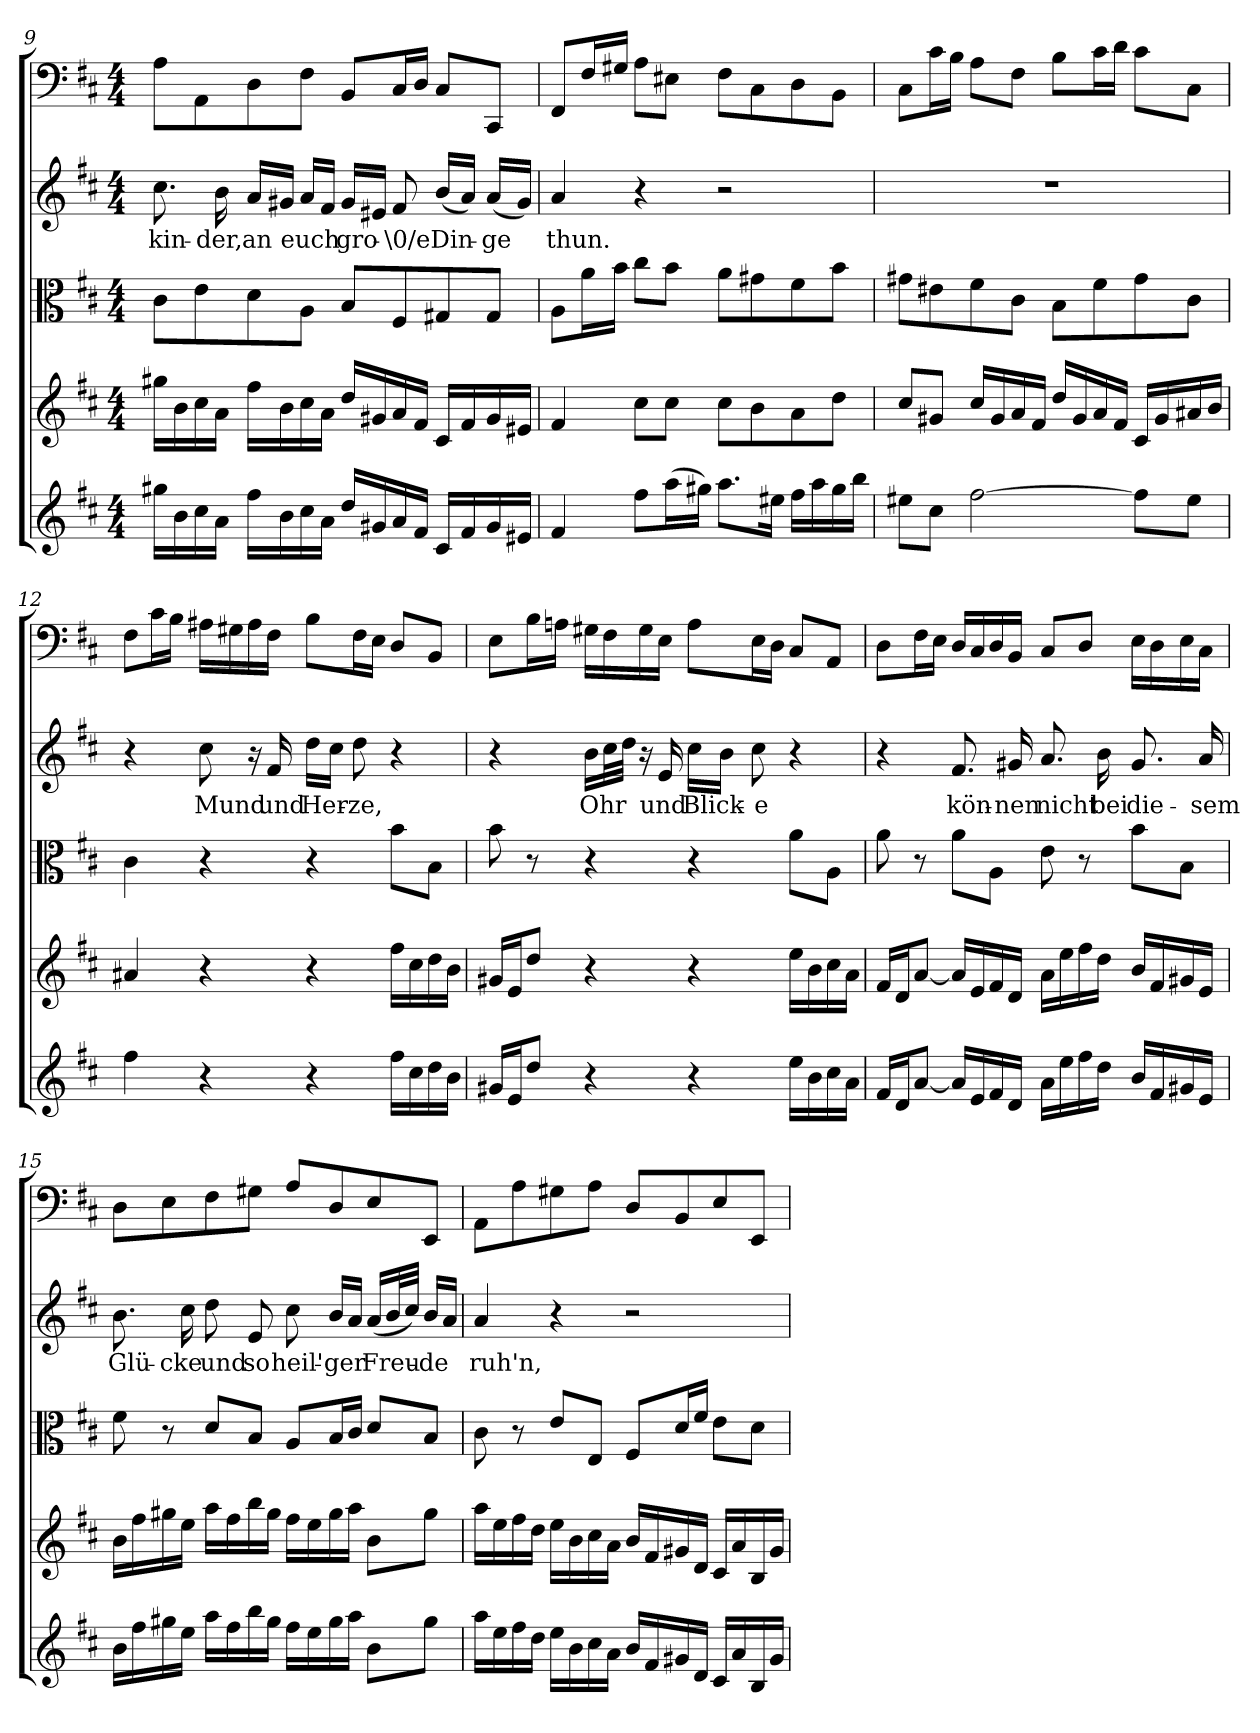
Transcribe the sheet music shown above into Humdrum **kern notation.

**kern	**kern	**kern	**kern	**text	**kern
*part5	*part4	*part3	*part2	*part2	*part1
*staff5	*staff4	*staff3	*staff2	*staff2	*staff1
*clefG2	*clefG2	*clefC3	*clefG2	*	*clefF4
*k[f#c#]	*k[f#c#]	*k[f#c#]	*k[f#c#]	*	*k[f#c#]
*b:	*b:	*b:	*b:	*	*b:
*M4/4	*M4/4	*M4/4	*M4/4	*	*M4/4
=9	=9	=9	=9	=9	=9
16gg#X\LL	16gg#X\LL	8c#\L	8.cc#\	-kin-	8A\L
16b\	16b\	.	.	.	.
16cc#\	16cc#\	8e\	.	.	8AA\
16a\JJ	16a\JJ	.	16b\	-der,	.
16ff#\LL	16ff#\LL	8d\	16a/LL	an	8D\
16b\	16b\	.	16g#X/JJ	.	.
16cc#\	16cc#\	8A\J	16a/LL	euch	8F#\J
16a\JJ	16a\JJ	.	16f#/JJ	.	.
16dd/LL	16dd/LL	8B/L	16g#/LL	gro-	8BB/L
16g#X/	16g#X/	.	16e#X/JJ	.	.
16a/	16a/	8F#/	8f#/	-\0/e	16C#/L
16f#/JJ	16f#/JJ	.	.	.	16D/JJ
16c#/LL	16c#/LL	8G#X/	(16b/LL	Din-	8C#/L
16f#/	16f#/	.	16a/JJ)	.	.
16g#/	16g#/	8G#/J	(16a/LL	-ge	8CC#/J
16e#X/JJ	16e#X/JJ	.	16g#/JJ)	.	.
=10	=10	=10	=10	=10	=10
4f#/	4f#/	8A\L	4a/	thun.	8FF#/L
.	.	16a\L	.	.	16F#/L
.	.	16b\JJ	.	.	16G#X/JJ
8ff#\L	8cc#\L	8cc#\L	4r	.	8A\L
(16aa\L	8cc#\J	8b\J	.	.	8E#X\J
16gg#X\JJ)	.	.	.	.	.
8.aa\L	8cc#\L	8a\L	2r	.	8F#\L
.	8b\	8g#X\	.	.	8C#\
16ee#X\Jk	.	.	.	.	.
16ff#\LL	8a\	8f#\	.	.	8D\
16aa\	.	.	.	.	.
16gg#\	8dd\J	8b\J	.	.	8BB\J
16bb\JJ	.	.	.	.	.
=11	=11	=11	=11	=11	=11
8ee#X\L	8cc#/L	8g#X\L	1r	.	8C#\L
8cc#\J	8g#X/J	8e#X\	.	.	16c#\L
.	.	.	.	.	16B\JJ
[2ff#\	16cc#/LL	8f#\	.	.	8A\L
.	16g#/	.	.	.	.
.	16a/	8c#\J	.	.	8F#\J
.	16f#/JJ	.	.	.	.
.	16dd/LL	8B\L	.	.	8B\L
.	16g#/	.	.	.	.
.	16a/	8f#\	.	.	16c#\L
.	16f#/JJ	.	.	.	16d\JJ
8ff#\L]	16c#/LL	8g#\	.	.	8c#\L
.	16g#/	.	.	.	.
8ee#\J	16a#X/	8c#\J	.	.	8C#\J
.	16b/JJ	.	.	.	.
=12	=12	=12	=12	=12	=12
4ff#\	4a#X/	4c#\	4r	.	8F#\L
.	.	.	.	.	16c#\L
.	.	.	.	.	16B\JJ
4r	4r	4r	8cc#\	Mund	16A#X\LL
.	.	.	.	.	16G#X\
.	.	.	16r	.	16A#\
.	.	.	16f#/	und	16F#\JJ
4r	4r	4r	16dd\LL	Her-	8B\L
.	.	.	16cc#\JJ	.	.
.	.	.	8dd\	-ze,	16F#\L
.	.	.	.	.	16E\JJ
16ff#\LL	16ff#\LL	8b\L	4r	.	8D/L
16cc#\	16cc#\	.	.	.	.
16dd\	16dd\	8B\J	.	.	8BB/J
16b\JJ	16b\JJ	.	.	.	.
=13	=13	=13	=13	=13	=13
16g#X/LL	16g#X/LL	8b\	4r	.	8E\L
16e/J	16e/J	.	.	.	.
8dd/J	8dd/J	8r	.	.	16B\L
.	.	.	.	.	16An\JJ
4r	4r	4r	16b\LL	Ohr	16G#X\LL
.	.	.	32cc#\L	.	16F#\
.	.	.	32dd\JJJ	.	.
.	.	.	16r	.	16G#\
.	.	.	16e/	und	16E\JJ
4r	4r	4r	16cc#\LL	Blick-	8A\L
.	.	.	16b\JJ	.	.
.	.	.	8cc#\	-e	16E\L
.	.	.	.	.	16D\JJ
16ee\LL	16ee\LL	8a\L	4r	.	8C#/L
16b\	16b\	.	.	.	.
16cc#\	16cc#\	8A\J	.	.	8AA/J
16a\JJ	16a\JJ	.	.	.	.
=14	=14	=14	=14	=14	=14
16f#/LL	16f#/LL	8a\	4r	.	8D\L
16d/J	16d/J	.	.	.	.
[8a/J	[8a/J	8r	.	.	16F#\L
.	.	.	.	.	16E\JJ
16a/LL]	16a/LL]	8a\L	8.f#/	kön-	16D/LL
16e/	16e/	.	.	.	16C#/
16f#/	16f#/	8A\J	.	.	16D/
16d/JJ	16d/JJ	.	16g#X/	-nen	16BB/JJ
16a\LL	16a\LL	8e\	8.a/	nicht	8C#/L
16ee\	16ee\	.	.	.	.
16ff#\	16ff#\	8r	.	.	8D/J
16dd\JJ	16dd\JJ	.	16b\	bei	.
16b/LL	16b/LL	8b\L	8.g#/	die-	16E\LL
16f#/	16f#/	.	.	.	16D\
16g#X/	16g#X/	8B\J	.	.	16E\
16e/JJ	16e/JJ	.	16a/	-sem	16C#\JJ
=15	=15	=15	=15	=15	=15
16b\LL	16b\LL	8f#\	8.b\	Glü-	8D\L
16ff#\	16ff#\	.	.	.	.
16gg#X\	16gg#X\	8r	.	.	8E\
16ee\JJ	16ee\JJ	.	16cc#\	-cke	.
16aa\LL	16aa\LL	8d/L	8dd\	und	8F#\
16ff#\	16ff#\	.	.	.	.
16bb\	16bb\	8B/J	8e/	so	8G#X\J
16gg#\JJ	16gg#\JJ	.	.	.	.
16ff#\LL	16ff#\LL	8A/L	8cc#\	heil'-	8A/L
16ee\	16ee\	.	.	.	.
16gg#\	16gg#\	16B/L	16b/LL	-ger	8D/
16aa\JJ	16aa\JJ	16c#/JJ	16a/JJ	.	.
8b\L	8b\L	8d/L	(16a/LL	Freu-	8E/
.	.	.	32b/L	.	.
.	.	.	32cc#/JJJ)	.	.
8gg#\J	8gg#\J	8B/J	16b/LL	-de	8EE/J
.	.	.	16a/JJ	.	.
=16	=16	=16	=16	=16	=16
16aa\LL	16aa\LL	8c#\	4a/	ruh'n,	8AA\L
16ee\	16ee\	.	.	.	.
16ff#\	16ff#\	8r	.	.	8A\
16dd\JJ	16dd\JJ	.	.	.	.
16ee\LL	16ee\LL	8e/L	4r	.	8G#X\
16b\	16b\	.	.	.	.
16cc#\	16cc#\	8E/J	.	.	8A\J
16a\JJ	16a\JJ	.	.	.	.
16b/LL	16b/LL	8F#/L	2r	.	8D/L
16f#/	16f#/	.	.	.	.
16g#X/	16g#X/	16d/L	.	.	8BB/
16d/JJ	16d/JJ	16f#/JJ	.	.	.
16c#/LL	16c#/LL	8e\L	.	.	8E/
16a/	16a/	.	.	.	.
16B/	16B/	8d\J	.	.	8EE/J
16g#/JJ	16g#/JJ	.	.	.	.
=	=	=	=	=	=
*-	*-	*-	*-	*-	*-
